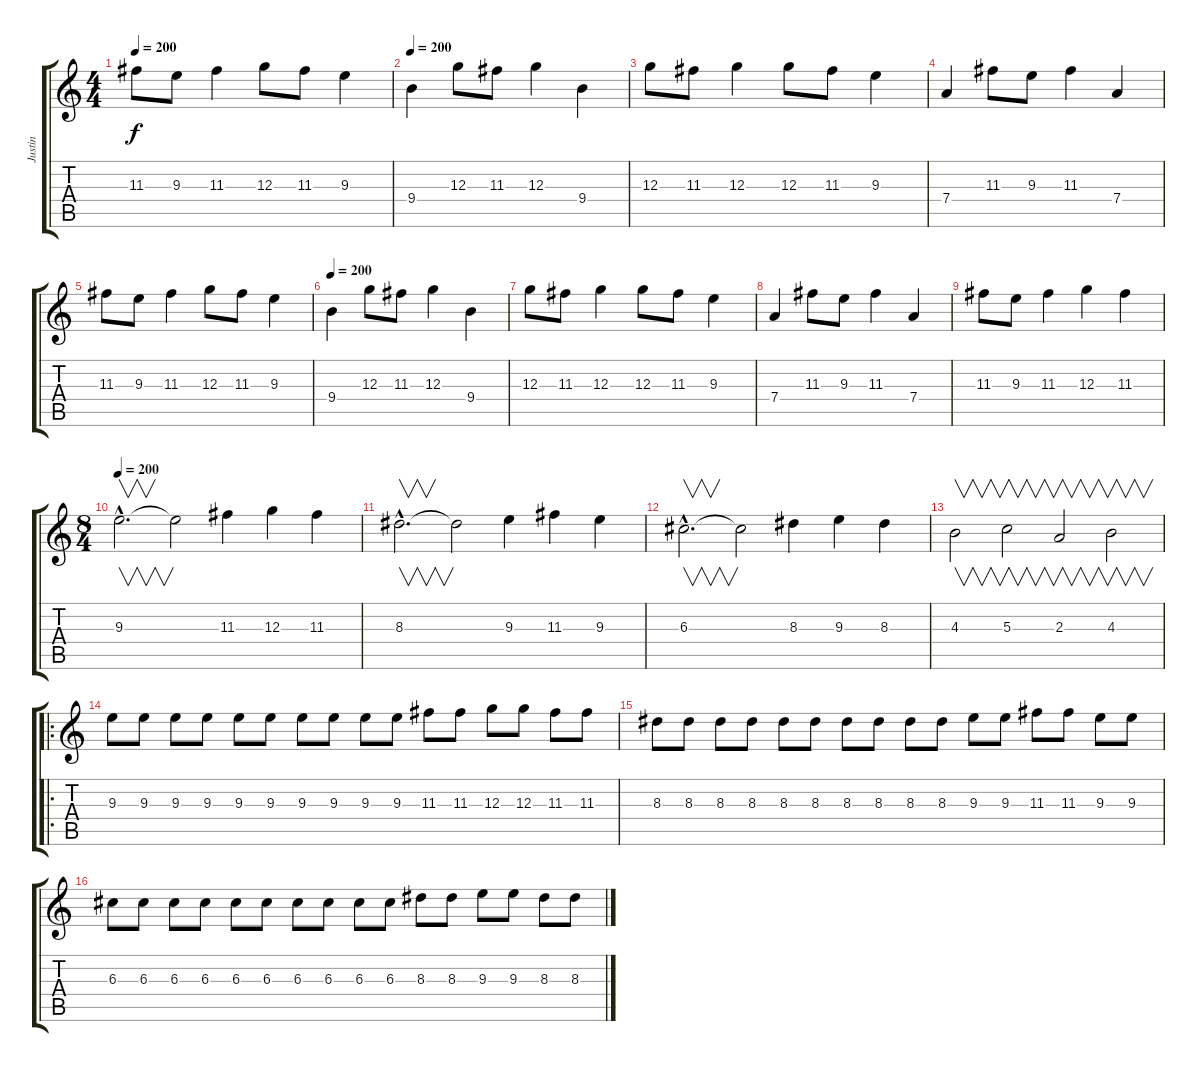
\track ("Justin" "Justin") {instrument distortionguitar}
\staff {score tabs}
\tuning (E4 B3 G3 D3 A2 E2) {hide}
\ts (4 4)
\tempo 200
\clef g2
\ks c
11.3.8{dy f} 9.3.8 11.3.4 12.3.8 11.3.8 9.3.4 |
\tempo 200
9.4.4 12.3.8 11.3.8 12.3.4 9.4.4 |
12.3.8 11.3.8 12.3.4 12.3.8 11.3.8 9.3.4 |
7.4.4 11.3.8 9.3.8 11.3.4 7.4.4 |
11.3.8 9.3.8 11.3.4 12.3.8 11.3.8 9.3.4 |
\tempo 200
9.4.4 12.3.8 11.3.8 12.3.4 9.4.4 |
12.3.8 11.3.8 12.3.4 12.3.8 11.3.8 9.3.4 |
7.4.4 11.3.8 9.3.8 11.3.4 7.4.4 |
11.3.8 9.3.8 11.3.4 12.3.4 11.3.4 |
\ts (8 4)
\tempo 200
9.3{hac}.2{v d} 9.3{t}.2 11.3.4 12.3.4 11.3.4 |
8.3{hac}.2{v d} 8.3{t}.2 9.3.4 11.3.4 9.3.4 |
6.3{hac}.2{v d} 6.3{t}.2 8.3.4 9.3.4 8.3.4 |
4.3.2{v} 5.3.2{v} 2.3.2{v} 4.3.2{v} |
\ro
9.3.8 9.3.8 9.3.8 9.3.8 9.3.8 9.3.8 9.3.8 9.3.8 9.3.8 9.3.8 11.3.8 11.3.8 12.3.8 12.3.8 11.3.8 11.3.8 |
8.3.8 8.3.8 8.3.8 8.3.8 8.3.8 8.3.8 8.3.8 8.3.8 8.3.8 8.3.8 9.3.8 9.3.8 11.3.8 11.3.8 9.3.8 9.3.8 |
6.3.8 6.3.8 6.3.8 6.3.8 6.3.8 6.3.8 6.3.8 6.3.8 6.3.8 6.3.8 8.3.8 8.3.8 9.3.8 9.3.8 8.3.8 8.3.8
